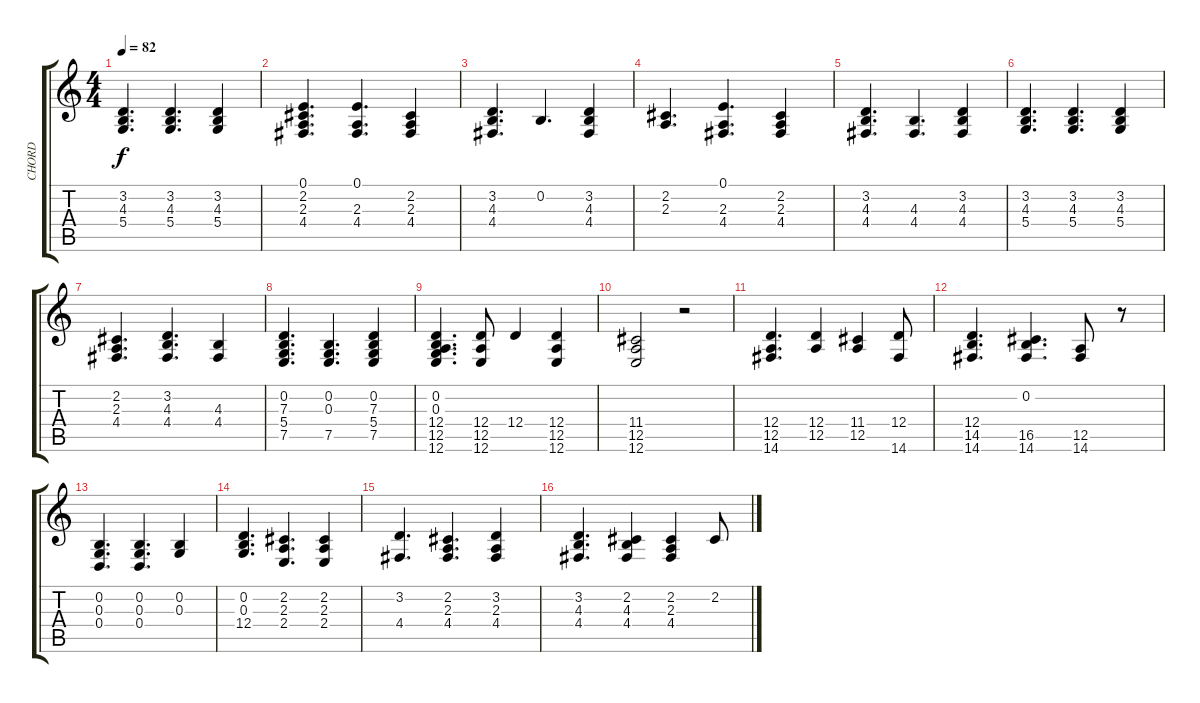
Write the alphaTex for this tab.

\track ("CHORD" "CHORD") {instrument electricpiano2}
\staff {score tabs}
\tuning (E4 B3 G3 D3 A2 E2) {hide}
\ts (4 4)
\tempo 82
\clef g2
\ks c
(3.2 4.3 5.4).4{d dy f} (3.2 4.3 5.4).4{d} (3.2 4.3 5.4).4 |
(0.1 2.2 2.3 4.4).4{d} (0.1 2.3 4.4).4{d} (2.2 2.3 4.4).4 |
(3.2 4.3 4.4).4{d} 0.2.4{d} (3.2 4.3 4.4).4 |
(2.2 2.3).4{d} (0.1 2.3 4.4).4{d} (2.2 2.3 4.4).4 |
(3.2 4.3 4.4).4{d} (4.3 4.4).4{d} (3.2 4.3 4.4).4 |
(3.2 4.3 5.4).4{d} (3.2 4.3 5.4).4{d} (3.2 4.3 5.4).4 |
(2.2 2.3 4.4).4{d} (3.2 4.3 4.4).4{d} (4.3 4.4).4 |
(0.2 7.3 5.4 7.5).4{d} (0.2 0.3 7.5).4{d} (0.2 7.3 5.4 7.5).4 |
(0.2 0.3 12.4 12.5 12.6).4{d} (12.4 12.5 12.6).8 12.4.4 (12.4 12.5 12.6).4 |
(11.4 12.5 12.6).2 r.2 |
(12.4 12.5 14.6).4{d} (12.4 12.5).4 (11.4 12.5).4 (12.4 14.6).8 |
(12.4 14.5 14.6).4{d} (0.2 16.5 14.6).4{d} (12.5 14.6).8 r.8 |
(0.2 0.3 0.4).4{d} (0.2 0.3 0.4).4{d} (0.2 0.3).4 |
(0.2 0.3 12.4).4{d} (2.2 2.3 2.4).4{d} (2.2 2.3 2.4).4 |
(3.2 4.4).4{d} (2.2 2.3 4.4).4{d} (3.2 2.3 4.4).4 |
(3.2 4.3 4.4).4{d} (2.2 4.3 4.4).4 (2.2 2.3 4.4).4 2.2.8
